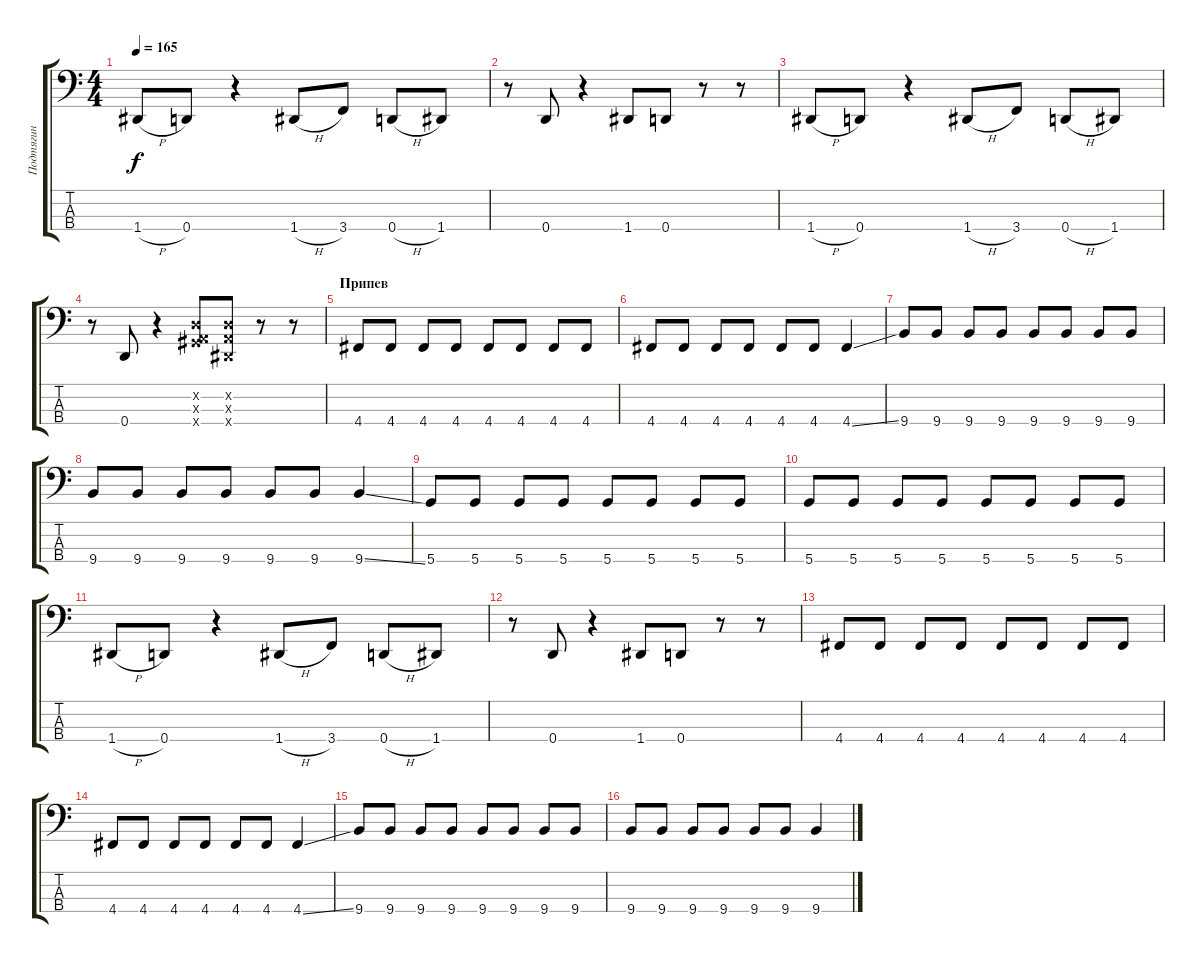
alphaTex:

\track ("Подтягин" "Подтягин") {instrument electricbasspick}
\staff {score tabs}
\tuning (G2 D2 A1 D1) {hide}
\ts (4 4)
\tempo 165
\clef f4
\ks c
1.4{h}.8{dy f} 0.4.8 r.4 1.4{h}.8 3.4.8 0.4{h}.8 1.4.8 |
r.8 0.4.8 r.4 1.4.8 0.4.8 r.8 r.8 |
1.4{h}.8 0.4.8 r.4 1.4{h}.8 3.4.8 0.4{h}.8 1.4.8 |
r.8 0.4.8 r.4 (0.2{x} 0.3{x} 6.4{x}).8 (0.2{x} 0.3{x} 1.4{x}).8 r.8 r.8 |
\section ("" "Припев")
4.4.8 4.4.8 4.4.8 4.4.8 4.4.8 4.4.8 4.4.8 4.4.8 |
4.4.8 4.4.8 4.4.8 4.4.8 4.4.8 4.4.8 4.4{ss}.4 |
9.4.8 9.4.8 9.4.8 9.4.8 9.4.8 9.4.8 9.4.8 9.4.8 |
9.4.8 9.4.8 9.4.8 9.4.8 9.4.8 9.4.8 9.4{ss}.4 |
5.4.8 5.4.8 5.4.8 5.4.8 5.4.8 5.4.8 5.4.8 5.4.8 |
5.4.8 5.4.8 5.4.8 5.4.8 5.4.8 5.4.8 5.4.8 5.4.8 |
1.4{h}.8 0.4.8 r.4 1.4{h}.8 3.4.8 0.4{h}.8 1.4.8 |
r.8 0.4.8 r.4 1.4.8 0.4.8 r.8 r.8 |
4.4.8 4.4.8 4.4.8 4.4.8 4.4.8 4.4.8 4.4.8 4.4.8 |
4.4.8 4.4.8 4.4.8 4.4.8 4.4.8 4.4.8 4.4{ss}.4 |
9.4.8 9.4.8 9.4.8 9.4.8 9.4.8 9.4.8 9.4.8 9.4.8 |
9.4.8 9.4.8 9.4.8 9.4.8 9.4.8 9.4.8 9.4{ss}.4
